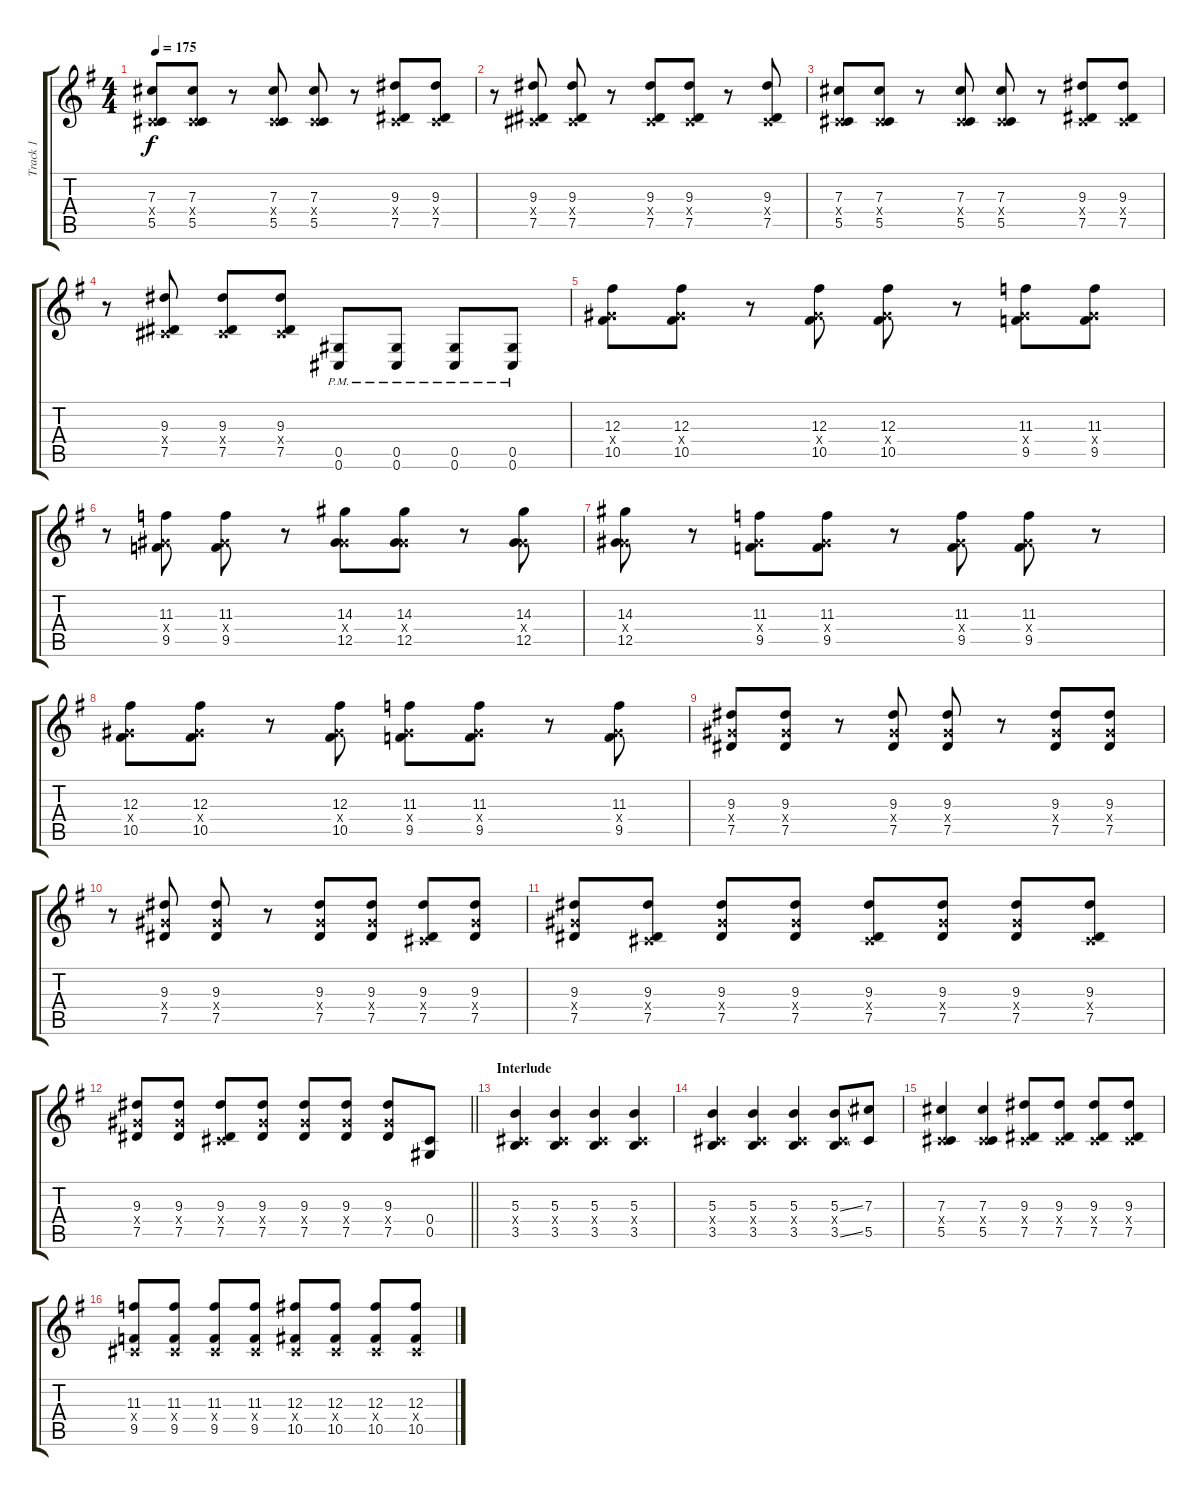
\track ("Track 1" "Track 1") {instrument distortionguitar}
\staff {score tabs}
\tuning (Eb4 Bb3 Gb3 Db3 Ab2 Db2) {hide}
\ts (4 4)
\tempo 175
\clef g2
\ks g
(7.3 0.4{x} 5.5).8{dy f} (7.3 0.4{x} 5.5).8 r.8 (7.3 0.4{x} 5.5).8 (7.3 0.4{x} 5.5).8 r.8 (9.3 0.4{x} 7.5).8 (9.3 0.4{x} 7.5).8 |
r.8 (9.3 0.4{x} 7.5).8 (9.3 0.4{x} 7.5).8 r.8 (9.3 0.4{x} 7.5).8 (9.3 0.4{x} 7.5).8 r.8 (9.3 0.4{x} 7.5).8 |
(7.3 0.4{x} 5.5).8 (7.3 0.4{x} 5.5).8 r.8 (7.3 0.4{x} 5.5).8 (7.3 0.4{x} 5.5).8 r.8 (9.3 0.4{x} 7.5).8 (9.3 0.4{x} 7.5).8 |
r.8 (9.3 0.4{x} 7.5).8 (9.3 0.4{x} 7.5).8 (9.3 0.4{x} 7.5).8 (0.5{pm} 0.6).8 (0.5{pm} 0.6).8 (0.5{pm} 0.6).8 (0.5{pm} 0.6).8 |
(12.3 7.4{x} 10.5).8 (12.3 7.4{x} 10.5).8 r.8 (12.3 7.4{x} 10.5).8 (12.3 7.4{x} 10.5).8 r.8 (11.3 7.4{x} 9.5).8 (11.3 7.4{x} 9.5).8 |
r.8 (11.3 7.4{x} 9.5).8 (11.3 7.4{x} 9.5).8 r.8 (14.3 7.4{x} 12.5).8 (14.3 7.4{x} 12.5).8 r.8 (14.3 7.4{x} 12.5).8 |
(14.3 7.4{x} 12.5).8 r.8 (11.3 7.4{x} 9.5).8 (11.3 7.4{x} 9.5).8 r.8 (11.3 7.4{x} 9.5).8 (11.3 7.4{x} 9.5).8 r.8 |
(12.3 7.4{x} 10.5).8 (12.3 7.4{x} 10.5).8 r.8 (12.3 7.4{x} 10.5).8 (11.3 7.4{x} 9.5).8 (11.3 7.4{x} 9.5).8 r.8 (11.3 7.4{x} 9.5).8 |
(9.3 7.4{x} 7.5).8 (9.3 7.4{x} 7.5).8 r.8 (9.3 7.4{x} 7.5).8 (9.3 7.4{x} 7.5).8 r.8 (9.3 7.4{x} 7.5).8 (9.3 7.4{x} 7.5).8 |
r.8 (9.3 7.4{x} 7.5).8 (9.3 7.4{x} 7.5).8 r.8 (9.3 7.4{x} 7.5).8 (9.3 7.4{x} 7.5).8 (9.3 0.4{x} 7.5).8 (9.3 7.4{x} 7.5).8 |
(9.3 7.4{x} 7.5).8 (9.3 0.4{x} 7.5).8 (9.3 7.4{x} 7.5).8 (9.3 7.4{x} 7.5).8 (9.3 0.4{x} 7.5).8 (9.3 7.4{x} 7.5).8 (9.3 7.4{x} 7.5).8 (9.3 0.4{x} 7.5).8 |
\barLineRight lightlight
(9.3 7.4{x} 7.5).8 (9.3 7.4{x} 7.5).8 (9.3 0.4{x} 7.5).8 (9.3 7.4{x} 7.5).8 (9.3 7.4{x} 7.5).8 (9.3 7.4{x} 7.5).8 (9.3 7.4{x} 7.5).8 (0.4 0.5).8 |
\section ("" "Interlude")
(5.3 0.4{x} 3.5).4 (5.3 0.4{x} 3.5).4 (5.3 0.4{x} 3.5).4 (5.3 0.4{x} 3.5).4 |
(5.3 0.4{x} 3.5).4 (5.3 0.4{x} 3.5).4 (5.3 0.4{x} 3.5).4 (5.3{ss} 0.4{x} 3.5{ss}).8 (7.3 5.5).8 |
(7.3 0.4{x} 5.5).4 (7.3 0.4{x} 5.5).4 (9.3 0.4{x} 7.5).8 (9.3 0.4{x} 7.5).8 (9.3 0.4{x} 7.5).8 (9.3 0.4{x} 7.5).8 |
(11.3 0.4{x} 9.5).8 (11.3 0.4{x} 9.5).8 (11.3 0.4{x} 9.5).8 (11.3 0.4{x} 9.5).8 (12.3 0.4{x} 10.5).8 (12.3 0.4{x} 10.5).8 (12.3 0.4{x} 10.5).8 (12.3 0.4{x} 10.5).8
